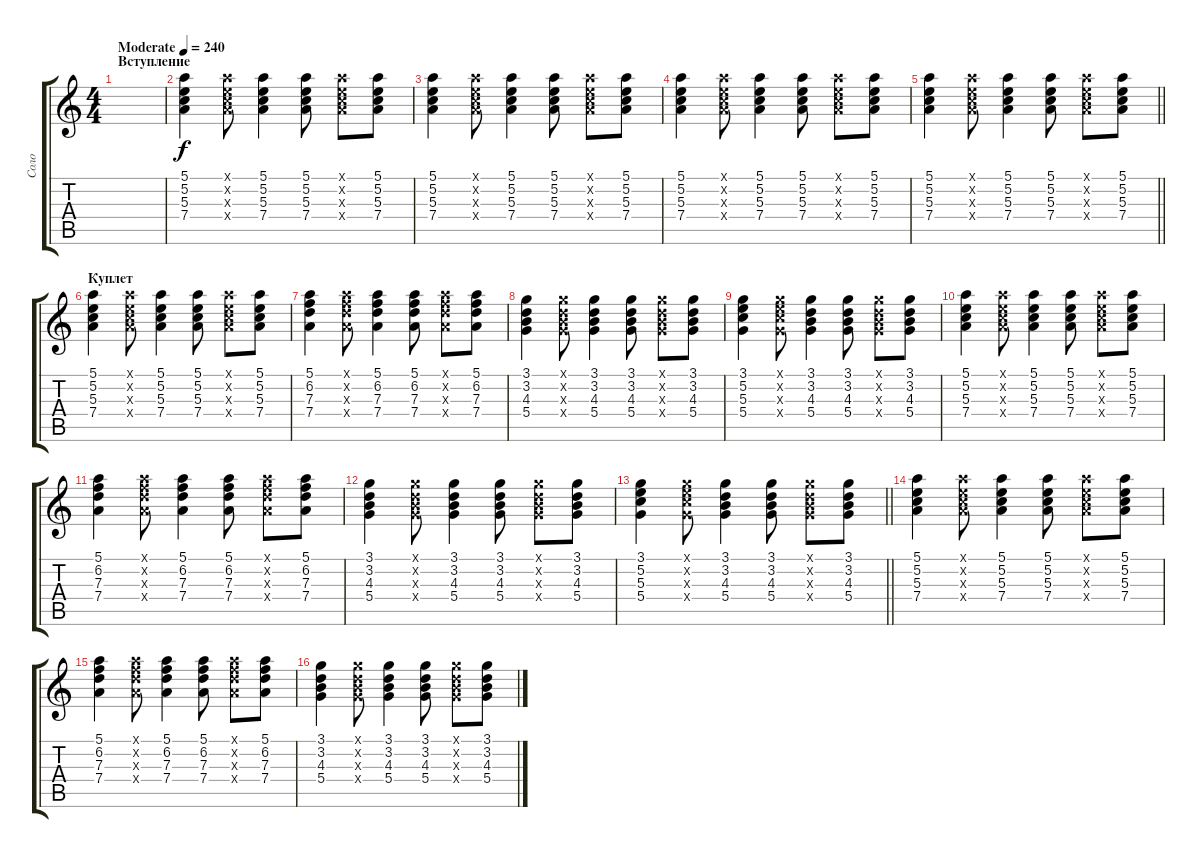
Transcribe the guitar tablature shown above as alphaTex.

\track ("Соло" "Соло") {instrument electricguitarclean}
\staff {score tabs}
\tuning (E4 B3 G3 D3 A2 E2) {hide}
\ts (4 4)
\section ("" "Вступление")
\tempo (240 "Moderate")
\clef g2
\ks c
|
(5.1 5.2 5.3 7.4).4 (5.1{x} 5.2{x} 5.3{x} 7.4{x}).8 (5.1 5.2 5.3 7.4).4 (5.1 5.2 5.3 7.4).8 (5.1{x} 5.2{x} 5.3{x} 7.4{x}).8 (5.1 5.2 5.3 7.4).8 |
(5.1 5.2 5.3 7.4).4 (5.1{x} 5.2{x} 5.3{x} 7.4{x}).8 (5.1 5.2 5.3 7.4).4 (5.1 5.2 5.3 7.4).8 (5.1{x} 5.2{x} 5.3{x} 7.4{x}).8 (5.1 5.2 5.3 7.4).8 |
(5.1 5.2 5.3 7.4).4 (5.1{x} 5.2{x} 5.3{x} 7.4{x}).8 (5.1 5.2 5.3 7.4).4 (5.1 5.2 5.3 7.4).8 (5.1{x} 5.2{x} 5.3{x} 7.4{x}).8 (5.1 5.2 5.3 7.4).8 |
\barLineRight lightlight
(5.1 5.2 5.3 7.4).4 (5.1{x} 5.2{x} 5.3{x} 7.4{x}).8 (5.1 5.2 5.3 7.4).4 (5.1 5.2 5.3 7.4).8 (5.1{x} 5.2{x} 5.3{x} 7.4{x}).8 (5.1 5.2 5.3 7.4).8 |
\section ("" "Куплет")
(5.1 5.2 5.3 7.4).4 (5.1{x} 5.2{x} 5.3{x} 7.4{x}).8 (5.1 5.2 5.3 7.4).4 (5.1 5.2 5.3 7.4).8 (5.1{x} 5.2{x} 5.3{x} 7.4{x}).8 (5.1 5.2 5.3 7.4).8 |
(5.1 6.2 7.3 7.4).4 (5.1{x} 6.2{x} 7.3{x} 7.4{x}).8 (5.1 6.2 7.3 7.4).4 (5.1 6.2 7.3 7.4).8 (5.1{x} 6.2{x} 7.3{x} 7.4{x}).8 (5.1 6.2 7.3 7.4).8 |
(3.1 3.2 4.3 5.4).4 (3.1{x} 3.2{x} 4.3{x} 5.4{x}).8 (3.1 3.2 4.3 5.4).4 (3.1 3.2 4.3 5.4).8 (3.1{x} 3.2{x} 4.3{x} 5.4{x}).8 (3.1 3.2 4.3 5.4).8 |
(3.1 5.2 5.3 5.4).4 (3.1{x} 5.2{x} 5.3{x} 5.4{x}).8 (3.1 3.2 4.3 5.4).4 (3.1 3.2 4.3 5.4).8 (3.1{x} 3.2{x} 4.3{x} 5.4{x}).8 (3.1 3.2 4.3 5.4).8 |
(5.1 5.2 5.3 7.4).4 (5.1{x} 5.2{x} 5.3{x} 7.4{x}).8 (5.1 5.2 5.3 7.4).4 (5.1 5.2 5.3 7.4).8 (5.1{x} 5.2{x} 5.3{x} 7.4{x}).8 (5.1 5.2 5.3 7.4).8 |
(5.1 6.2 7.3 7.4).4 (5.1{x} 6.2{x} 7.3{x} 7.4{x}).8 (5.1 6.2 7.3 7.4).4 (5.1 6.2 7.3 7.4).8 (5.1{x} 6.2{x} 7.3{x} 7.4{x}).8 (5.1 6.2 7.3 7.4).8 |
(3.1 3.2 4.3 5.4).4 (3.1{x} 3.2{x} 4.3{x} 5.4{x}).8 (3.1 3.2 4.3 5.4).4 (3.1 3.2 4.3 5.4).8 (3.1{x} 3.2{x} 4.3{x} 5.4{x}).8 (3.1 3.2 4.3 5.4).8 |
\barLineRight lightlight
(3.1 5.2 5.3 5.4).4 (3.1{x} 5.2{x} 5.3{x} 5.4{x}).8 (3.1 3.2 4.3 5.4).4 (3.1 3.2 4.3 5.4).8 (3.1{x} 3.2{x} 4.3{x} 5.4{x}).8 (3.1 3.2 4.3 5.4).8 |
\section ("" " ")
(5.1 5.2 5.3 7.4).4 (5.1{x} 5.2{x} 5.3{x} 7.4{x}).8 (5.1 5.2 5.3 7.4).4 (5.1 5.2 5.3 7.4).8 (5.1{x} 5.2{x} 5.3{x} 7.4{x}).8 (5.1 5.2 5.3 7.4).8 |
(5.1 6.2 7.3 7.4).4 (5.1{x} 6.2{x} 7.3{x} 7.4{x}).8 (5.1 6.2 7.3 7.4).4 (5.1 6.2 7.3 7.4).8 (5.1{x} 6.2{x} 7.3{x} 7.4{x}).8 (5.1 6.2 7.3 7.4).8 |
(3.1 3.2 4.3 5.4).4 (3.1{x} 3.2{x} 4.3{x} 5.4{x}).8 (3.1 3.2 4.3 5.4).4 (3.1 3.2 4.3 5.4).8 (3.1{x} 3.2{x} 4.3{x} 5.4{x}).8 (3.1 3.2 4.3 5.4).8
